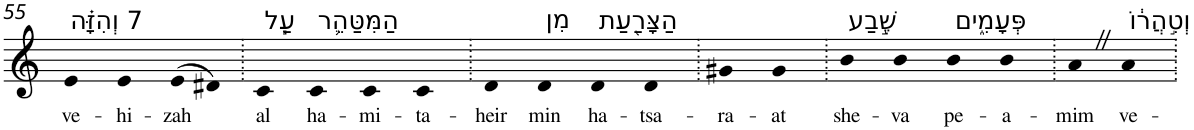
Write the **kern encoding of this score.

**kern	**text
*part1	*part1
*staff1	*staff1
*I"Piano	*
*I'Pno	*
!!LO:PB:g=z
*clefG2	*
*k[]	*
=55	=55
!LO:TX:a:t=7 וְהִזָּ֗ה	!
!	!LO:LY:b
4e	ve-
!	!LO:LY:b
4e	-hi-
!	!LO:LY:b
(>8e	-zah
8d#X)	.
=56.	=56.
!LO:TX:a:t=עַ֧ל	!
!	!LO:LY:b
4c	al
!LO:TX:a:t=הַמִּטַּהֵ֛ר	!
!	!LO:LY:b
4c	ha-
!	!LO:LY:b
4c	-mi-
!	!LO:LY:b
4c	-ta-
=57.	=57.
!	!LO:LY:b
4d	-heir
!LO:TX:a:t=מִן	!
!	!LO:LY:b
4d	min
!LO:TX:a:t=הַצָּרַ֖עַת	!
!	!LO:LY:b
4d	ha-
!	!LO:LY:b
4d	-tsa-
=58.	=58.
!	!LO:LY:b
4g#X	-ra-
!	!LO:LY:b
4g#	-at
=59.	=59.
!LO:TX:a:t=שֶׁ֣בַע	!
!	!LO:LY:b
4b	she-
!	!LO:LY:b
4b	-va
!LO:TX:a:t=פְּעָמִ֑ים	!
!	!LO:LY:b
4b	pe-
!	!LO:LY:b
4b	-a-
=60.	=60.
!	!LO:LY:b
4aZ	-mim
!LO:TX:a:t=וְטִ֣הֲר֔וֹ	!
!	!LO:LY:b
4a	ve-
=.	=.
*-	*-
